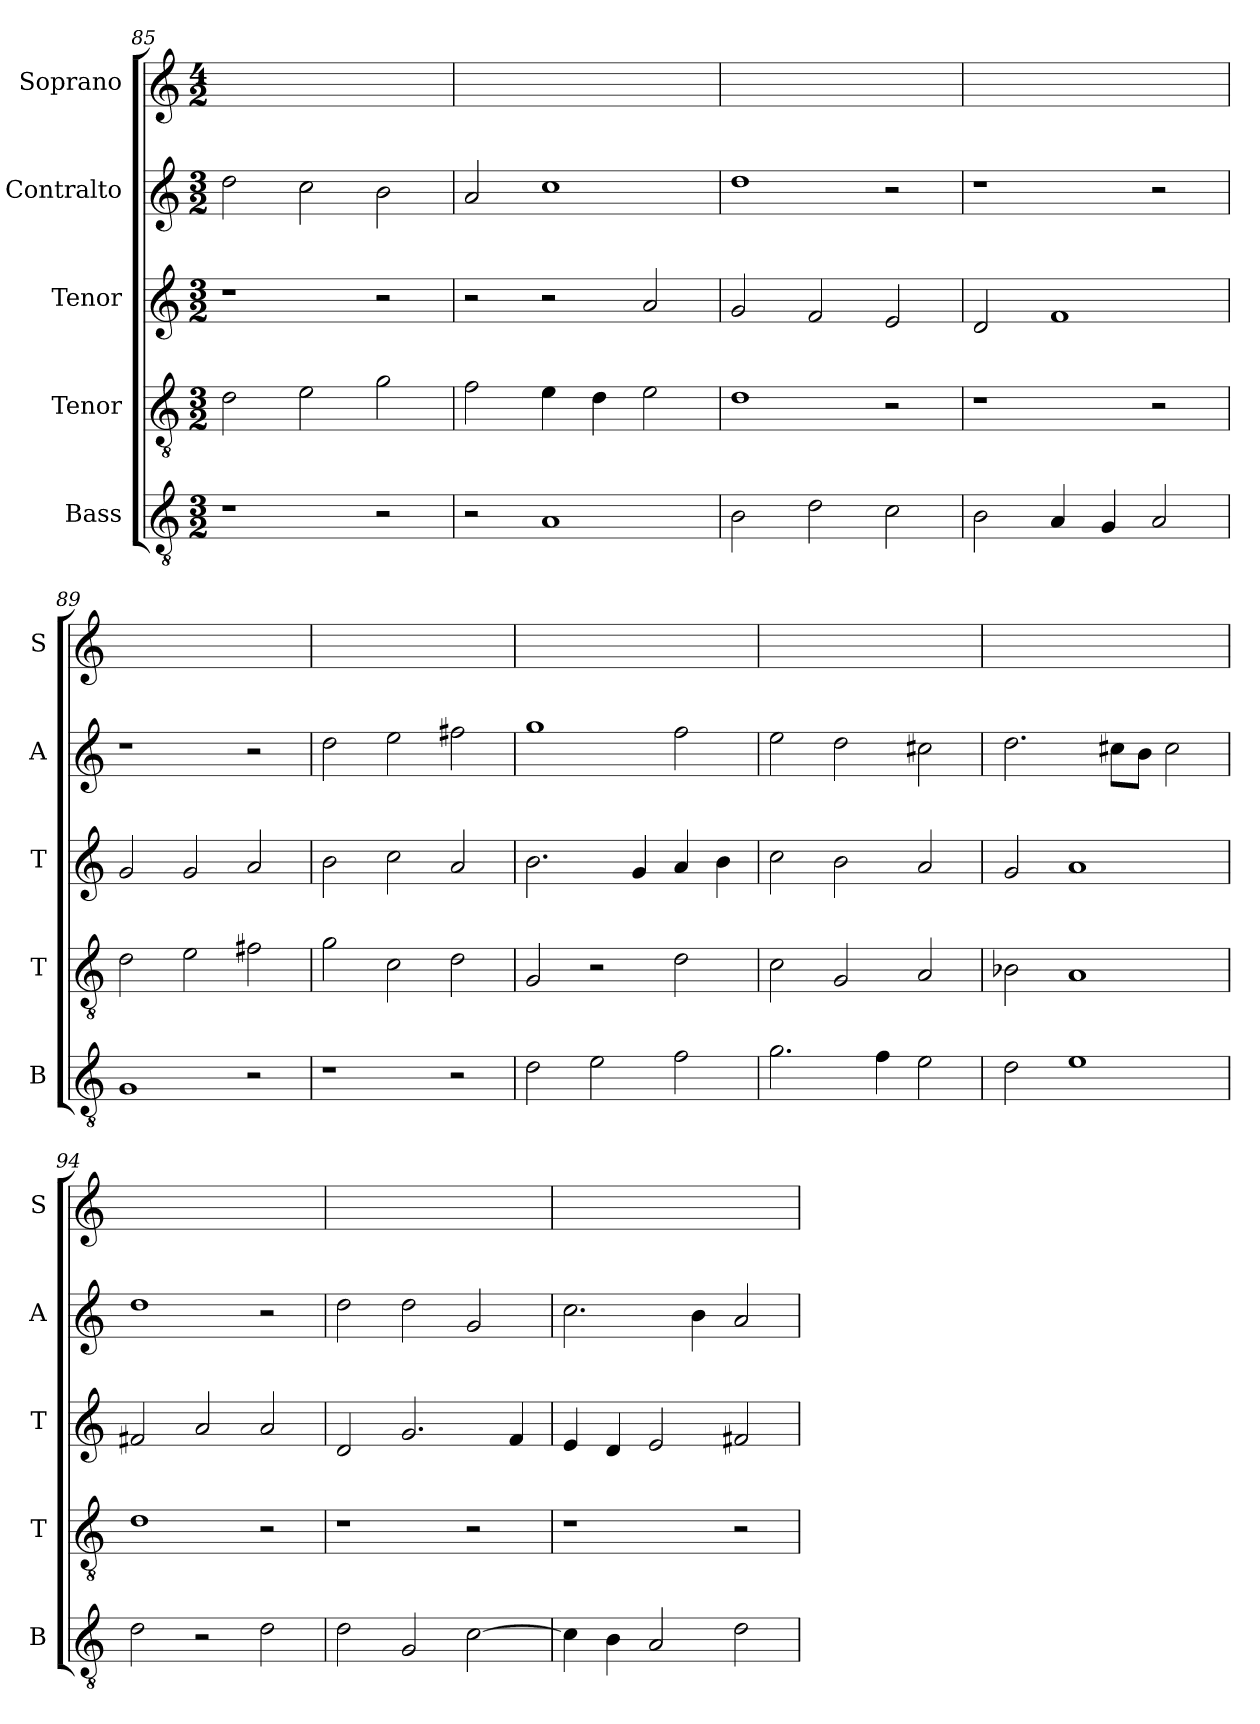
**kern	**kern	**kern	**kern	**kern
*part5	*part4	*part3	*part2	*part1
*staff5	*staff4	*staff3	*staff2	*staff1
*I"Bass	*I"Tenor	*I"Tenor	*I"Contralto	*I"Soprano
*I'B	*I'T	*I'T	*I'A	*I'S
*clefGv2	*clefGv2	*clefG2	*clefG2	*clefG2
*k[]	*k[]	*k[]	*k[]	*k[]
*G:mix	*G:mix	*G:mix	*G:mix	*G:mix
*M3/2	*M3/2	*M3/2	*M3/2	*M4/2
=85	=85	=85	=85	=85
1r	2d	1r	2dd	1.ryy
.	2e	.	2cc	.
2r	2g	2r	2b	.
=86	=86	=86	=86	=86
2r	2f	2r	2a	1.ryy
1A	4e	2r	1cc	.
.	4d	.	.	.
.	2e	2a	.	.
=87	=87	=87	=87	=87
2B	1d	2g	1dd	1.ryy
2d	.	2f	.	.
2c	2r	2e	2r	.
=88	=88	=88	=88	=88
2B	1r	2d	1r	1.ryy
4A	.	1f	.	.
4G	.	.	.	.
2A	2r	.	2r	.
=89	=89	=89	=89	=89
1G	2d	2g	1r	1.ryy
.	2e	2g	.	.
2r	2f#X	2a	2r	.
=90	=90	=90	=90	=90
1r	2g	2b	2dd	1.ryy
.	2c	2cc	2ee	.
2r	2d	2a	2ff#X	.
=91	=91	=91	=91	=91
2d	2G	2.b	1gg	1.ryy
2e	2r	.	.	.
.	.	4g	.	.
2f	2d	4a	2ff	.
.	.	4b	.	.
=92	=92	=92	=92	=92
2.g	2c	2cc	2ee	1.ryy
.	2G	2b	2dd	.
4f	.	.	.	.
2e	2A	2a	2cc#X	.
=93	=93	=93	=93	=93
2d	2B-X	2g	2.dd	1.ryy
1e	1A	1a	.	.
.	.	.	8cc#X\L	.
.	.	.	8b\J	.
.	.	.	2cc#	.
=94	=94	=94	=94	=94
2d	1d	2f#X	1dd	1.ryy
2r	.	2a	.	.
2d	2r	2a	2r	.
=95	=95	=95	=95	=95
2d	1r	2d	2dd	1.ryy
2G	.	2.g	2dd	.
[2c	2r	.	2g	.
.	.	4f	.	.
=96	=96	=96	=96	=96
4c]	1r	4e	2.cc	1.ryy
4B	.	4d	.	.
2A	.	2e	.	.
.	.	.	4b	.
2d	2r	2f#X	2a	.
=	=	=	=	=
*-	*-	*-	*-	*-
